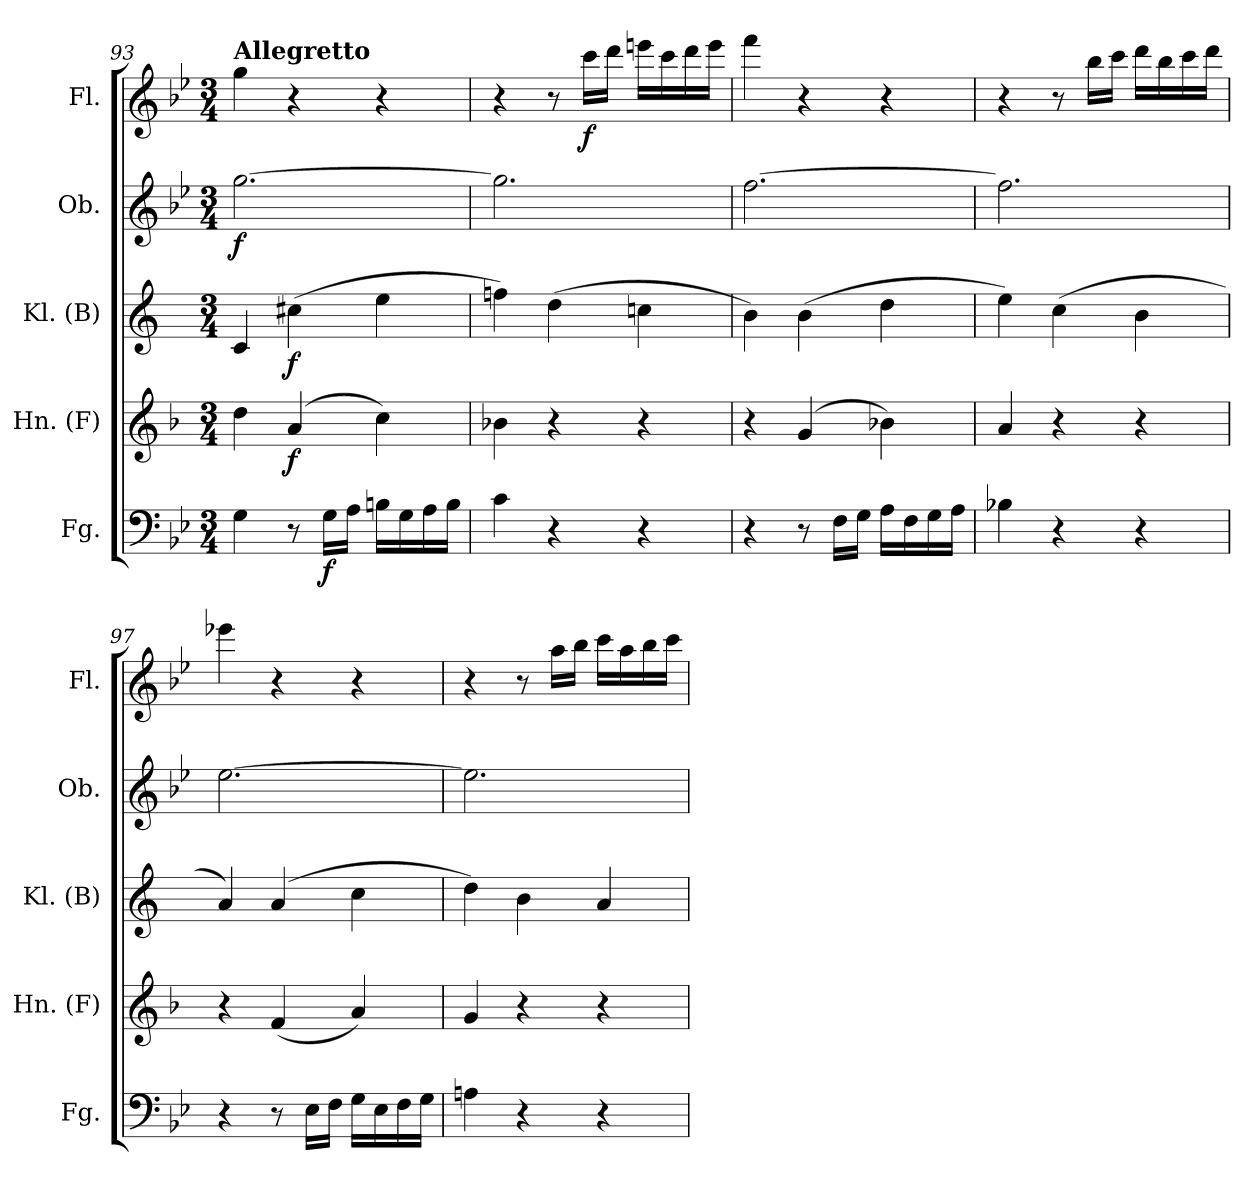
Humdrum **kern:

**kern	**dynam	**kern	**dynam	**kern	**dynam	**kern	**dynam	**kern	**dynam
*part5	*part5	*part4	*part4	*part3	*part3	*part2	*part2	*part1	*part1
*staff5	*staff5	*staff4	*staff4	*staff3	*staff3	*staff2	*staff2	*staff1	*staff1
*I"Fg.	*	*I"Hn. (F)	*	*I"Kl. (B)	*	*I"Ob.	*	*I"Fl.	*
*I'Fg.	*	*I'Hn. (F)	*	*I'Kl. (B)	*	*I'Ob.	*	*I'Fl.	*
*clefF4	*	*clefG2	*	*clefG2	*	*clefG2	*	*clefG2	*
*	*	*ITrd4c7	*	*ITrd1c2	*	*	*	*	*
*k[b-e-]	*	*k[b-e-]	*	*k[b-e-]	*	*k[b-e-]	*	*k[b-e-]	*
*M3/4	*	*M3/4	*	*M3/4	*	*M3/4	*	*M3/4	*
=93	=93	=93	=93	=93	=93	=93	=93	=93	=93
!	!	!	!	!	!	!	!	!LO:TX:a:B:t=Allegretto	!
!	!	!	!	!	!	!	!LO:DY:b	!	!
4G\	.	4g\	.	4B-/	.	[2.gg\	f	4gg\	.
!	!	!	!LO:DY:b	!	!LO:DY:b	!	!	!	!
8r	.	(>4d/	f	(>4bn\	f	.	.	4r	.
!	!LO:DY:b	!	!	!	!	!	!	!	!
16G\LL	f	.	.	.	.	.	.	.	.
16A\JJ	.	.	.	.	.	.	.	.	.
16Bn\LL	.	4f\)	.	4dd\	.	.	.	4r	.
16G\	.	.	.	.	.	.	.	.	.
16A\	.	.	.	.	.	.	.	.	.
16B\JJ	.	.	.	.	.	.	.	.	.
=94	=94	=94	=94	=94	=94	=94	=94	=94	=94
4c\	.	4e-X\	.	4ee-X\)	.	2.gg\]	.	4r	.
4r	.	4r	.	(>4cc\	.	.	.	8r	.
!	!	!	!	!	!	!	!	!	!LO:DY:b
.	.	.	.	.	.	.	.	16ccc\LL	f
.	.	.	.	.	.	.	.	16ddd\JJ	.
4r	.	4r	.	4b-X\	.	.	.	16eeen\LL	.
.	.	.	.	.	.	.	.	16ccc\	.
.	.	.	.	.	.	.	.	16ddd\	.
.	.	.	.	.	.	.	.	16eee\JJ	.
=95	=95	=95	=95	=95	=95	=95	=95	=95	=95
4r	.	4r	.	4a\)	.	[2.ff\	.	4fff\	.
8r	.	(>4c/	.	(>4a\	.	.	.	4r	.
16F\LL	.	.	.	.	.	.	.	.	.
16G\JJ	.	.	.	.	.	.	.	.	.
16A\LL	.	4e-X\)	.	4cc\	.	.	.	4r	.
16F\	.	.	.	.	.	.	.	.	.
16G\	.	.	.	.	.	.	.	.	.
16A\JJ	.	.	.	.	.	.	.	.	.
=96	=96	=96	=96	=96	=96	=96	=96	=96	=96
4B-X\	.	4d/	.	4dd\)	.	2.ff\]	.	4r	.
4r	.	4r	.	(>4b-\	.	.	.	8r	.
.	.	.	.	.	.	.	.	16bb-\LL	.
.	.	.	.	.	.	.	.	16ccc\JJ	.
4r	.	4r	.	4a\	.	.	.	16ddd\LL	.
.	.	.	.	.	.	.	.	16bb-\	.
.	.	.	.	.	.	.	.	16ccc\	.
.	.	.	.	.	.	.	.	16ddd\JJ	.
=97	=97	=97	=97	=97	=97	=97	=97	=97	=97
4r	.	4r	.	4g/)	.	[2.ee-\	.	4eee-X\	.
8r	.	(<4B-/	.	(>4g/	.	.	.	4r	.
16E-\LL	.	.	.	.	.	.	.	.	.
16F\JJ	.	.	.	.	.	.	.	.	.
16G\LL	.	4d/)	.	4b-\	.	.	.	4r	.
16E-\	.	.	.	.	.	.	.	.	.
16F\	.	.	.	.	.	.	.	.	.
16G\JJ	.	.	.	.	.	.	.	.	.
=98	=98	=98	=98	=98	=98	=98	=98	=98	=98
4An\	.	4c/	.	4cc\)	.	2.ee-\]	.	4r	.
4r	.	4r	.	4a\	.	.	.	8r	.
.	.	.	.	.	.	.	.	16aa\LL	.
.	.	.	.	.	.	.	.	16bb-\JJ	.
4r	.	4r	.	4g/	.	.	.	16ccc\LL	.
.	.	.	.	.	.	.	.	16aa\	.
.	.	.	.	.	.	.	.	16bb-\	.
.	.	.	.	.	.	.	.	16ccc\JJ	.
=	=	=	=	=	=	=	=	=	=
*-	*-	*-	*-	*-	*-	*-	*-	*-	*-
